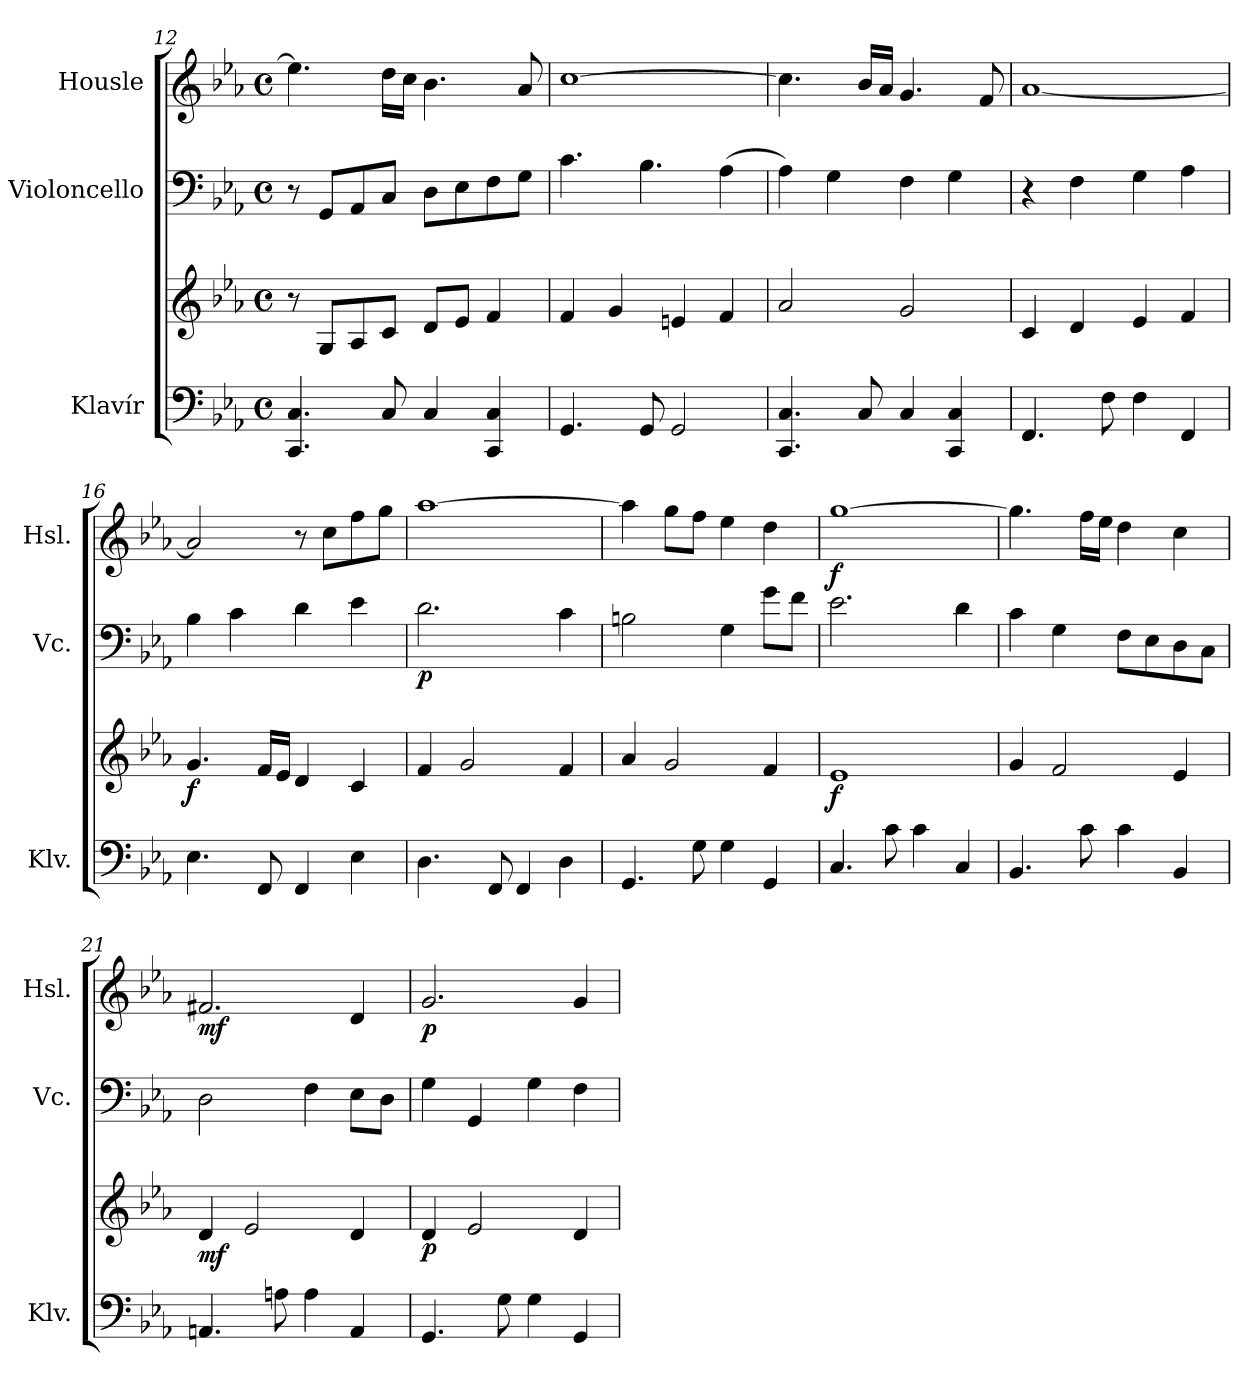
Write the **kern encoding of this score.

**kern	**kern	**dynam	**kern	**dynam	**kern	**dynam
*part3	*part3	*part3	*part2	*part2	*part1	*part1
*staff4	*staff3	*staff3/4	*staff2	*staff2	*staff1	*staff1
*I"Klavír	*	*	*I"Violoncello	*	*I"Housle	*
*I'Klv.	*	*	*I'Vc.	*	*I'Hsl.	*
!!LO:PB:g=z
*clefF4	*clefG2	*	*clefF4	*	*clefG2	*
*k[b-e-a-]	*k[b-e-a-]	*	*k[b-e-a-]	*	*k[b-e-a-]	*
*M4/4	*M4/4	*	*M4/4	*	*M4/4	*
*met(c)	*met(c)	*	*met(c)	*	*met(c)	*
=12	=12	=12	=12	=12	=12	=12
4.CC/ 4.C/	8r	.	8r	.	4.ee-\]	.
.	8G/L	.	8GG/L	.	.	.
.	8A-/	.	8AA-/	.	.	.
8C/	8c/J	.	8C/J	.	16dd\LL	.
.	.	.	.	.	16cc\JJ	.
4C/	8d/L	.	8D\L	.	4.b-\	.
.	8e-/J	.	8E-\	.	.	.
4CC/ 4C/	4f/	.	8F\	.	.	.
.	.	.	8G\J	.	8a-/	.
=13	=13	=13	=13	=13	=13	=13
4.GG/	4f/	.	4.c\	.	[1cc	.
.	4g/	.	.	.	.	.
8GG/	.	.	4.B-\	.	.	.
2GG/	4en/	.	.	.	.	.
.	4f/	.	(4A-\	.	.	.
=14	=14	=14	=14	=14	=14	=14
4.CC/ 4.C/	2a-/	.	4A-\)	.	4.cc\]	.
.	.	.	4G\	.	.	.
8C/	.	.	.	.	16b-/LL	.
.	.	.	.	.	16a-/JJ	.
4C/	2g/	.	4F\	.	4.g/	.
4CC/ 4C/	.	.	4G\	.	.	.
.	.	.	.	.	8f/	.
=15	=15	=15	=15	=15	=15	=15
4.FF/	4c/	.	4r	.	[1a-	.
.	4d/	.	4F\	.	.	.
8F\	.	.	.	.	.	.
4F\	4e-/	.	4G\	.	.	.
4FF/	4f/	.	4A-\	.	.	.
=16	=16	=16	=16	=16	=16	=16
!	!	!LO:DY:b	!	!	!	!
4.E-\	4.g/	f	4B-\	.	2a-/]	.
.	.	.	4c\	.	.	.
8FF/	16f/LL	.	.	.	.	.
.	16e-/JJ	.	.	.	.	.
4FF/	4d/	.	4d\	.	8r	.
.	.	.	.	.	8cc\L	.
4E-\	4c/	.	4e-\	.	8ff\	.
.	.	.	.	.	8gg\J	.
!!LO:LB:g=z
=17	=17	=17	=17	=17	=17	=17
!	!	!	!	!LO:DY:b	!	!
4.D\	4f/	.	2.d\	p	[1aa-	.
.	2g/	.	.	.	.	.
8FF/	.	.	.	.	.	.
4FF/	.	.	.	.	.	.
4D\	4f/	.	4c\	.	.	.
=18	=18	=18	=18	=18	=18	=18
4.GG/	4a-/	.	2Bn\	.	4aa-\]	.
.	2g/	.	.	.	8gg\L	.
8G\	.	.	.	.	8ff\J	.
4G\	.	.	4G\	.	4ee-\	.
4GG/	4f/	.	8g\L	.	4dd\	.
.	.	.	8f\J	.	.	.
=19	=19	=19	=19	=19	=19	=19
!	!	!LO:DY:b	!	!	!	!LO:DY:b
4.C/	1e-	f	2.e-\	.	[1gg	f
8c\	.	.	.	.	.	.
4c\	.	.	.	.	.	.
4C/	.	.	4d\	.	.	.
=20	=20	=20	=20	=20	=20	=20
4.BB-/	4g/	.	4c\	.	4.gg\]	.
.	2f/	.	4G\	.	.	.
8c\	.	.	.	.	16ff\LL	.
.	.	.	.	.	16ee-\JJ	.
4c\	.	.	8F\L	.	4dd\	.
.	.	.	8E-\	.	.	.
4BB-/	4e-/	.	8D\	.	4cc\	.
.	.	.	8C\J	.	.	.
=21	=21	=21	=21	=21	=21	=21
!	!	!LO:DY:b	!	!	!	!LO:DY:b
4.AAn/	4d/	mf	2D\	.	2.f#X/	mf
.	2e-/	.	.	.	.	.
8An\	.	.	.	.	.	.
4A\	.	.	4F\	.	.	.
4AA/	4d/	.	8E-\L	.	4d/	.
.	.	.	8D\J	.	.	.
=22	=22	=22	=22	=22	=22	=22
!	!	!LO:DY:b	!	!	!	!LO:DY:b
4.GG/	4d/	p	4G\	.	2.g/	p
.	2e-/	.	4GG/	.	.	.
8G\	.	.	.	.	.	.
4G\	.	.	4G\	.	.	.
4GG/	4d/	.	4F\	.	4g/	.
=	=	=	=	=	=	=
*-	*-	*-	*-	*-	*-	*-
